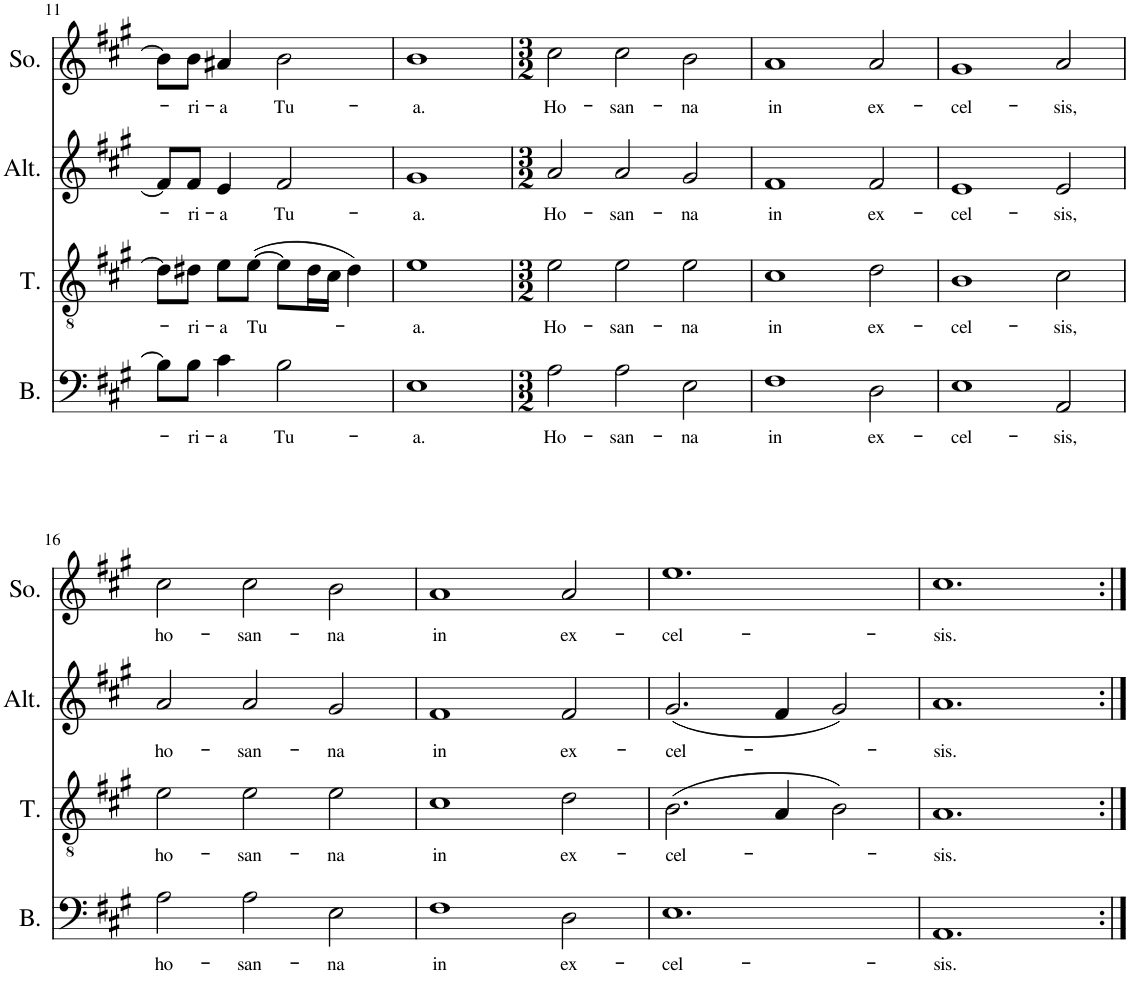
**kern	**text	**kern	**text	**kern	**text	**kern	**text
*part4	*part4	*part3	*part3	*part2	*part2	*part1	*part1
*staff4	*staff4	*staff3	*staff3	*staff2	*staff2	*staff1	*staff1
*I"Basse	*	*I"Ténor	*	*I"Alto	*	*I"Soprano	*
*I'B.	*	*I'T.	*	*I'Alt.	*	*I'So.	*
!!LO:PB:g=z
*clefF4	*	*clefGv2	*	*clefG2	*	*clefG2	*
*k[f#c#g#]	*	*k[f#c#g#]	*	*k[f#c#g#]	*	*k[f#c#g#]	*
*M4/4	*	*M4/4	*	*M4/4	*	*M4/4	*
=11	=11	=11	=11	=11	=11	=11	=11
8B\L]	.	8d#\L]	.	8f#/L]	.	8b\L]	.
!	!LO:LY:b	!	!LO:LY:b	!	!LO:LY:b	!	!LO:LY:b
8B\J	-ri-	8d#X\J	-ri-	8f#/J	-ri-	8b\J	-ri-
!	!LO:LY:b	!	!LO:LY:b	!	!LO:LY:b	!	!LO:LY:b
4c#\	-a	8e\L	-a	4e/	-a	4a#X/	-a
!	!	!	!LO:LY:b	!	!	!	!
.	.	([8e\J	Tu-	.	.	.	.
!	!LO:LY:b	!	!	!	!LO:LY:b	!	!LO:LY:b
2B\	Tu-	8e\L]	.	2f#/	Tu-	2b\	Tu-
.	.	16d#\L	.	.	.	.	.
.	.	16c#\JJ	.	.	.	.	.
.	.	4d#\)	.	.	.	.	.
=12	=12	=12	=12	=12	=12	=12	=12
!	!LO:LY:b	!	!LO:LY:b	!	!LO:LY:b	!	!LO:LY:b
1E	-a.	1e	-a.	1g#	-a.	1b	-a.
=13	=13	=13	=13	=13	=13	=13	=13
*M3/2	*	*M3/2	*	*M3/2	*	*M3/2	*
!	!LO:LY:b	!	!LO:LY:b	!	!LO:LY:b	!	!LO:LY:b
2A\	Ho-	2e\	Ho-	2a/	Ho-	2cc#\	Ho-
!	!LO:LY:b	!	!LO:LY:b	!	!LO:LY:b	!	!LO:LY:b
2A\	-san-	2e\	-san-	2a/	-san-	2cc#\	-san-
!	!LO:LY:b	!	!LO:LY:b	!	!LO:LY:b	!	!LO:LY:b
2E\	-na	2e\	-na	2g#/	-na	2b\	-na
=14	=14	=14	=14	=14	=14	=14	=14
!	!LO:LY:b	!	!LO:LY:b	!	!LO:LY:b	!	!LO:LY:b
1F#	in	1c#	in	1f#	in	1a	in
!	!LO:LY:b	!	!LO:LY:b	!	!LO:LY:b	!	!LO:LY:b
2D\	ex-	2d\	ex-	2f#/	ex-	2a/	ex-
=15	=15	=15	=15	=15	=15	=15	=15
!	!LO:LY:b	!	!LO:LY:b	!	!LO:LY:b	!	!LO:LY:b
1E	-cel-	1B	-cel-	1e	-cel-	1g#	-cel-
!	!LO:LY:b	!	!LO:LY:b	!	!LO:LY:b	!	!LO:LY:b
2AA/	-sis,	2c#\	-sis,	2e/	-sis,	2a/	-sis,
!!LO:LB:g=z
=16	=16	=16	=16	=16	=16	=16	=16
!	!LO:LY:b	!	!LO:LY:b	!	!LO:LY:b	!	!LO:LY:b
2A\	ho-	2e\	ho-	2a/	ho-	2cc#\	ho-
!	!LO:LY:b	!	!LO:LY:b	!	!LO:LY:b	!	!LO:LY:b
2A\	-san-	2e\	-san-	2a/	-san-	2cc#\	-san-
!	!LO:LY:b	!	!LO:LY:b	!	!LO:LY:b	!	!LO:LY:b
2E\	-na	2e\	-na	2g#/	-na	2b\	-na
=17	=17	=17	=17	=17	=17	=17	=17
!	!LO:LY:b	!	!LO:LY:b	!	!LO:LY:b	!	!LO:LY:b
1F#	in	1c#	in	1f#	in	1a	in
!	!LO:LY:b	!	!LO:LY:b	!	!LO:LY:b	!	!LO:LY:b
2D\	ex-	2d\	ex-	2f#/	ex-	2a/	ex-
=18	=18	=18	=18	=18	=18	=18	=18
!	!LO:LY:b	!	!LO:LY:b	!	!LO:LY:b	!	!LO:LY:b
1.E	-cel-	(2.B\	-cel-	(2.g#/	-cel-	1.ee	-cel-
.	.	4A/	.	4f#/	.	.	.
.	.	2B\)	.	2g#/)	.	.	.
=19	=19	=19	=19	=19	=19	=19	=19
!	!LO:LY:b	!	!LO:LY:b	!	!LO:LY:b	!	!LO:LY:b
1.AA	-sis.	1.A	-sis.	1.a	-sis.	1.cc#	-sis.
=:|!	=:|!	=:|!	=:|!	=:|!	=:|!	=:|!	=:|!
*-	*-	*-	*-	*-	*-	*-	*-
